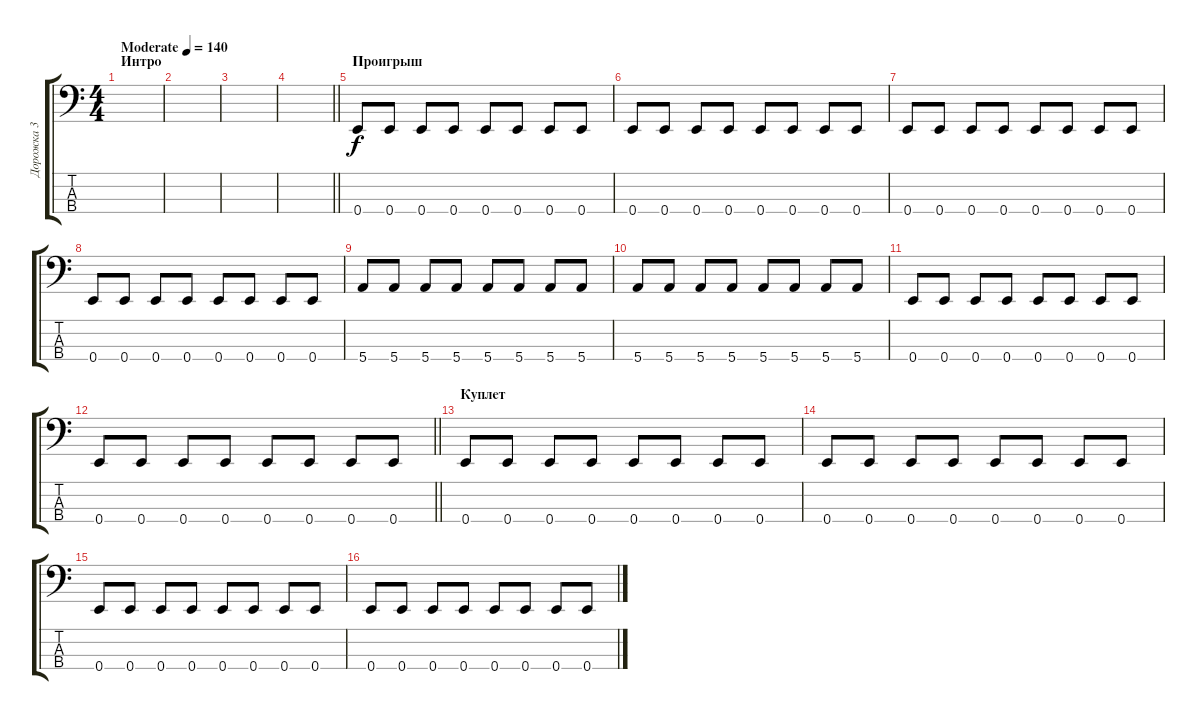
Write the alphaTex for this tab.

\track ("Дорожка 3" "Дорожка 3") {instrument electricbasspick}
\staff {score tabs}
\tuning (G2 D2 A1 E1) {hide}
\ts (4 4)
\section ("" "Интро")
\tempo (140 "Moderate")
\clef f4
\ks c
|
|
|
\barLineRight lightlight
|
\section ("" "Проигрыш")
0.4.8 0.4.8 0.4.8 0.4.8 0.4.8 0.4.8 0.4.8 0.4.8 |
0.4.8 0.4.8 0.4.8 0.4.8 0.4.8 0.4.8 0.4.8 0.4.8 |
0.4.8 0.4.8 0.4.8 0.4.8 0.4.8 0.4.8 0.4.8 0.4.8 |
0.4.8 0.4.8 0.4.8 0.4.8 0.4.8 0.4.8 0.4.8 0.4.8 |
5.4.8 5.4.8 5.4.8 5.4.8 5.4.8 5.4.8 5.4.8 5.4.8 |
5.4.8 5.4.8 5.4.8 5.4.8 5.4.8 5.4.8 5.4.8 5.4.8 |
0.4.8 0.4.8 0.4.8 0.4.8 0.4.8 0.4.8 0.4.8 0.4.8 |
\barLineRight lightlight
0.4.8 0.4.8 0.4.8 0.4.8 0.4.8 0.4.8 0.4.8 0.4.8 |
\section ("" "Куплет")
0.4.8 0.4.8 0.4.8 0.4.8 0.4.8 0.4.8 0.4.8 0.4.8 |
0.4.8 0.4.8 0.4.8 0.4.8 0.4.8 0.4.8 0.4.8 0.4.8 |
0.4.8 0.4.8 0.4.8 0.4.8 0.4.8 0.4.8 0.4.8 0.4.8 |
0.4.8 0.4.8 0.4.8 0.4.8 0.4.8 0.4.8 0.4.8 0.4.8
